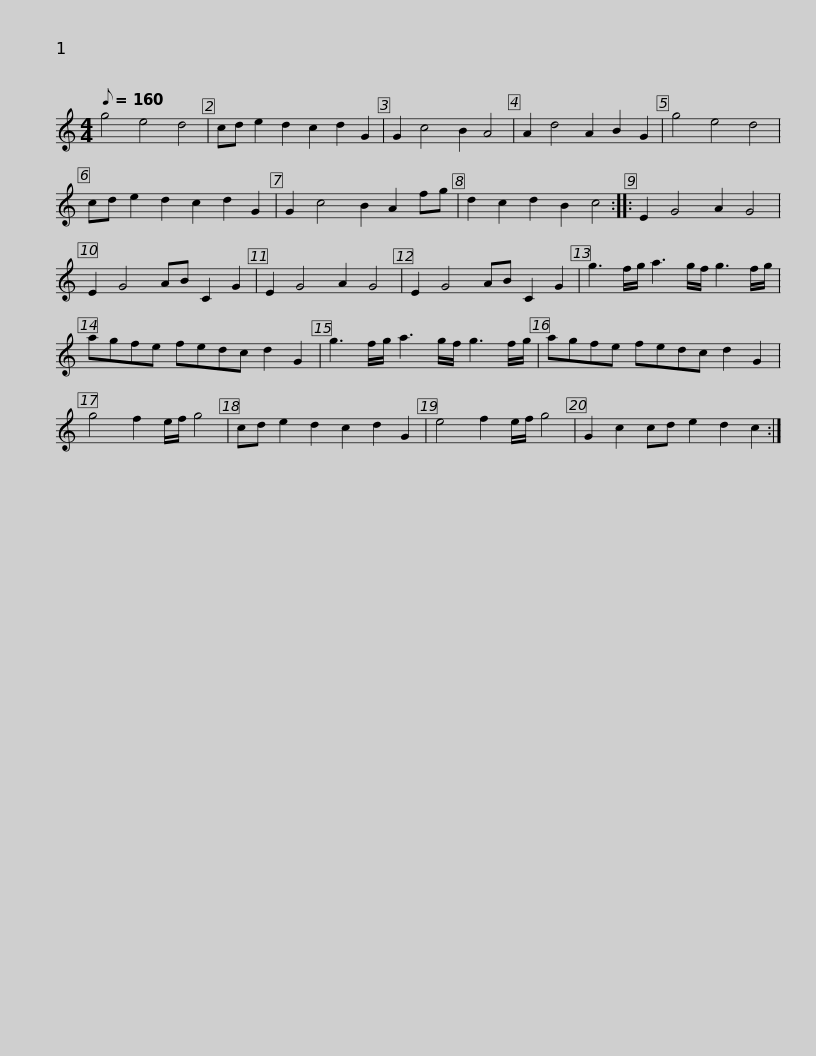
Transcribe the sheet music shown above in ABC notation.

X:1
L:1/8
Q:1/8=160
M:4/4
I:linebreak $
K:C
V:1 treble
V:1
 g4 e4 d4 | cd e2 d2 c2 d2 G2 | G2 c4 B2 A4 | A2 d4 A2 B2 G2 | g4 e4 d4 | %5
 cd e2 d2 c2 d2 G2 | G2 c4 B2 A2 fg |$ d2 c2 d2 B2 c4 :: E2 G4 A2 G4 | E2 G4 AB C2 G2 | %10
 E2 G4 A2 G4 | E2 G4 AB C2 G2 | g3 f/g/ a3 g/f/ g3 f/g/ |$ agfe fedc d2 G2 | g3 f/g/ a3 g/f/ g3 f/g/ | %15
 agfe fedc d2 G2 | g4 f2 e/f/ g4 | cd e2 d2 c2 d2 G2 |$ e4 f2 e/f/ g4 | G2 c2 cd e2 d2 c2 :| %20
